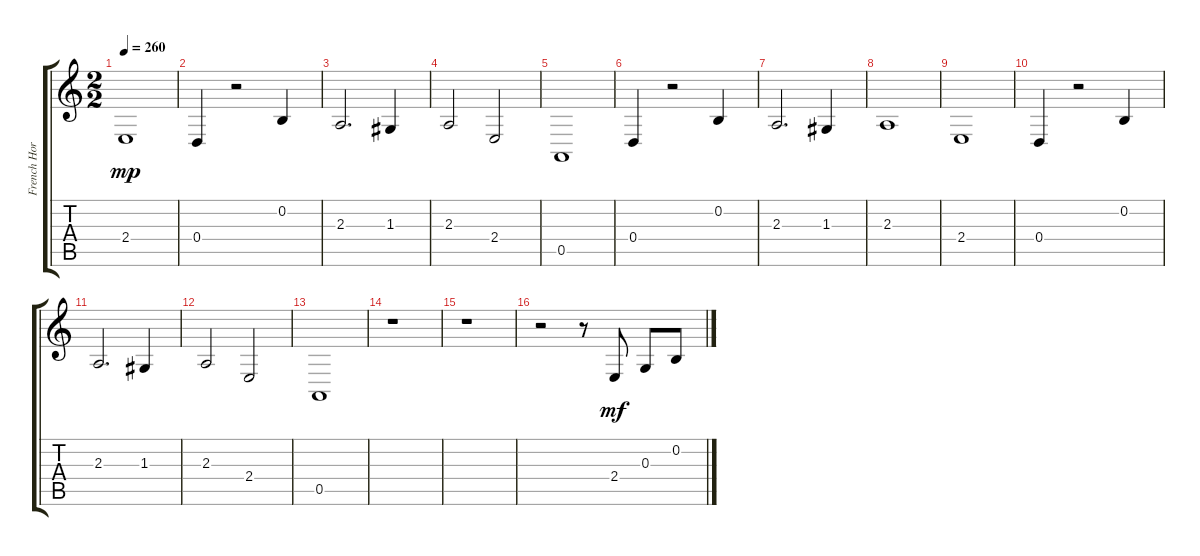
\track ("French Horn <---" "French Hor") {instrument frenchhorn}
\staff {score tabs}
\tuning (E4 B3 G3 D3 A2 E2) {hide}
\ts (2 2)
\tempo 260
\clef g2
\ks c
2.4.1{dy mp} |
0.4.4 r.2 0.2.4 |
2.3.2{d} 1.3.4 |
2.3.2 2.4.2 |
0.5.1 |
0.4.4 r.2 0.2.4 |
2.3.2{d} 1.3.4 |
2.3.1 |
2.4.1 |
0.4.4 r.2 0.2.4 |
2.3.2{d} 1.3.4 |
2.3.2 2.4.2 |
0.5.1 |
r.1 |
r.1 |
r.2 r.8 2.4.8{dy mf} 0.3.8 0.2.8
